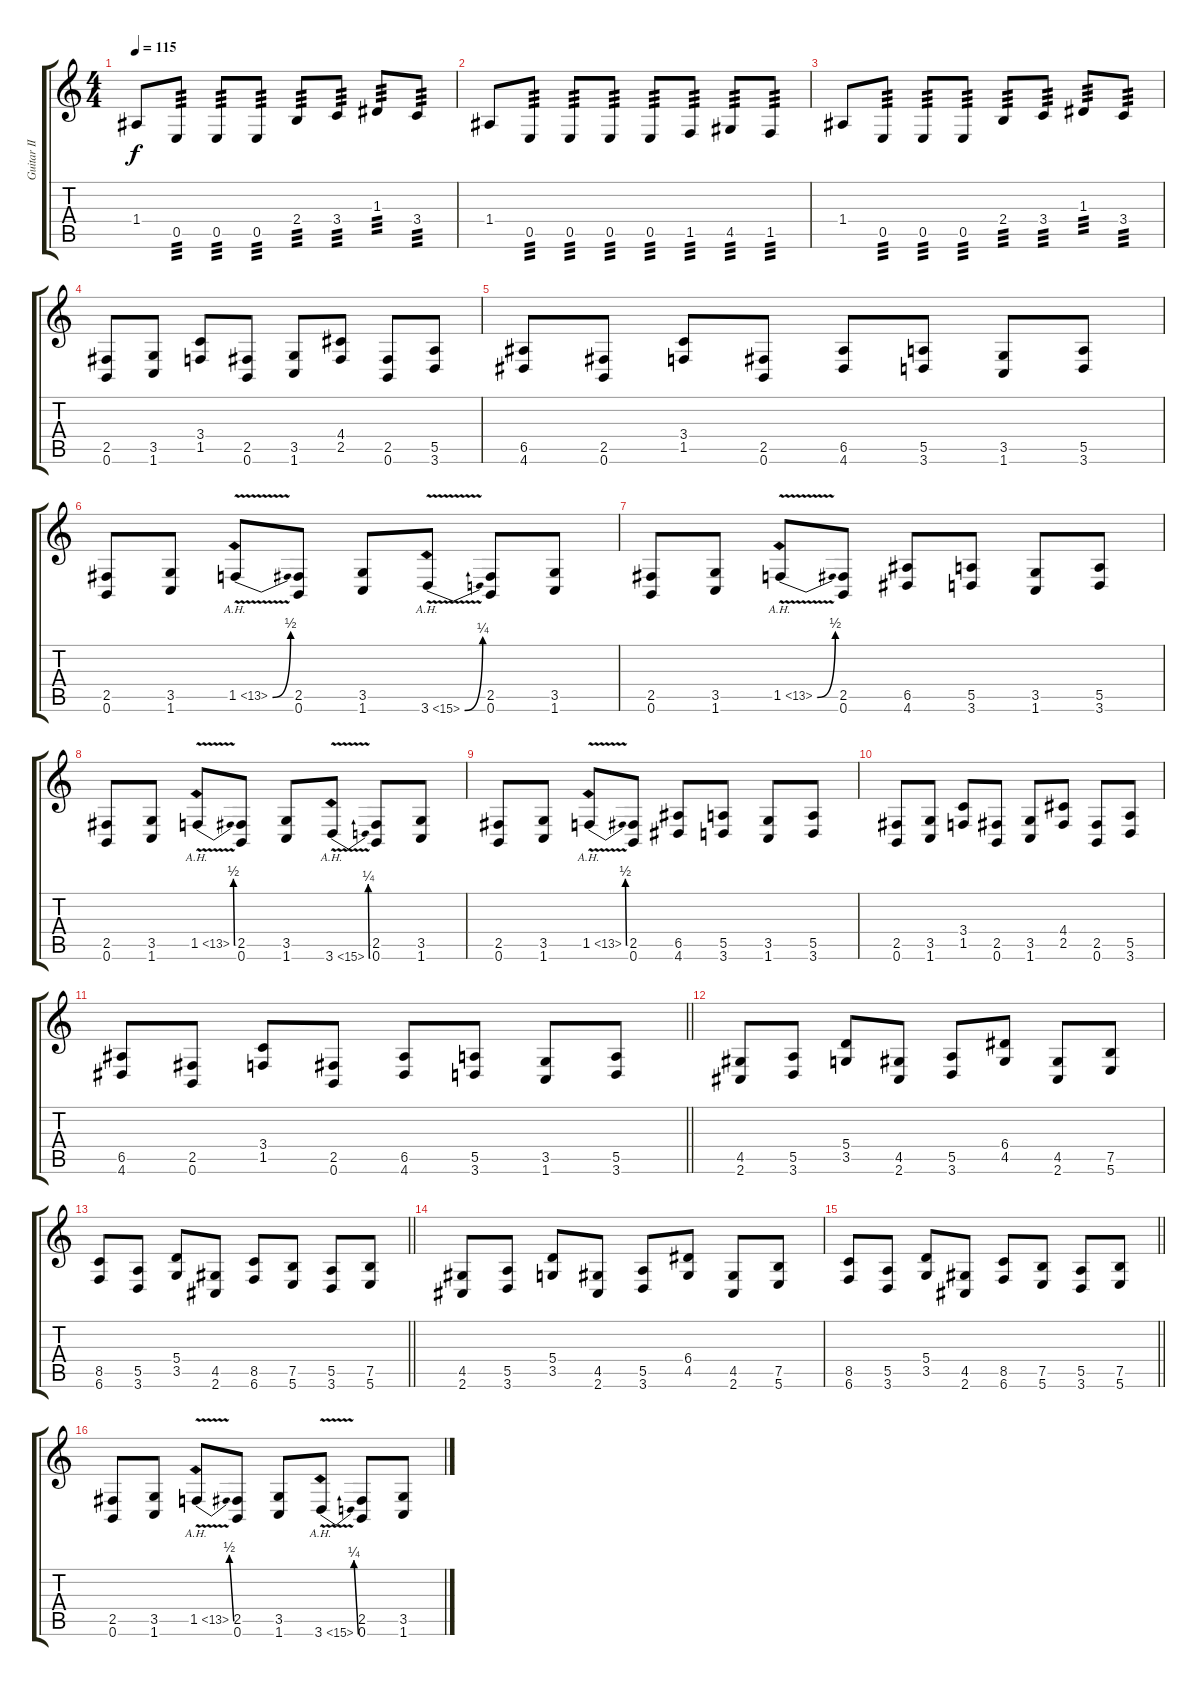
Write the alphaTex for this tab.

\track ("Guitar II" "Guitar II") {instrument distortionguitar}
\staff {score tabs}
\tuning (B3 Gb3 D3 A2 E2 B1) {hide}
\ts (4 4)
\tempo 115
\clef g2
\ks c
1.4.8{dy f} 0.5.8{tp 3} 0.5.8{tp 3} 0.5.8{tp 3} 2.4.8{tp 3} 3.4.8{tp 3} 1.3.8{tp 3} 3.4.8{tp 3} |
1.4.8 0.5.8{tp 3} 0.5.8{tp 3} 0.5.8{tp 3} 0.5.8{tp 3} 1.5.8{tp 3} 4.5.8{tp 3} 1.5.8{tp 3} |
1.4.8 0.5.8{tp 3} 0.5.8{tp 3} 0.5.8{tp 3} 2.4.8{tp 3} 3.4.8{tp 3} 1.3.8{tp 3} 3.4.8{tp 3} |
(2.5 0.6).8 (3.5 1.6).8 (3.4 1.5).8 (2.5 0.6).8 (3.5 1.6).8 (4.4 2.5).8 (2.5 0.6).8 (5.5 3.6).8 |
(6.5 4.6).8 (2.5 0.6).8 (3.4 1.5).8 (2.5 0.6).8 (6.5 4.6).8 (5.5 3.6).8 (3.5 1.6).8 (5.5 3.6).8 |
(2.5 0.6).8 (3.5 1.6).8 1.5{be (bend 0 0 60 2) ah 12 v}.8 (2.5 0.6).8 (3.5 1.6).8 3.6{be (bend 0 0 60 1) ah 12 v}.8 (2.5 0.6).8 (3.5 1.6).8 |
(2.5 0.6).8 (3.5 1.6).8 1.5{be (bend 0 0 60 2) ah 12 v}.8 (2.5 0.6).8 (6.5 4.6).8 (5.5 3.6).8 (3.5 1.6).8 (5.5 3.6).8 |
(2.5 0.6).8 (3.5 1.6).8 1.5{be (bend 0 0 60 2) ah 12 v}.8 (2.5 0.6).8 (3.5 1.6).8 3.6{be (bend 0 0 60 1) ah 12 v}.8 (2.5 0.6).8 (3.5 1.6).8 |
(2.5 0.6).8 (3.5 1.6).8 1.5{be (bend 0 0 60 2) ah 12 v}.8 (2.5 0.6).8 (6.5 4.6).8 (5.5 3.6).8 (3.5 1.6).8 (5.5 3.6).8 |
(2.5 0.6).8 (3.5 1.6).8 (3.4 1.5).8 (2.5 0.6).8 (3.5 1.6).8 (4.4 2.5).8 (2.5 0.6).8 (5.5 3.6).8 |
\barLineRight lightlight
(6.5 4.6).8 (2.5 0.6).8 (3.4 1.5).8 (2.5 0.6).8 (6.5 4.6).8 (5.5 3.6).8 (3.5 1.6).8 (5.5 3.6).8 |
(4.5 2.6).8 (5.5 3.6).8 (5.4 3.5).8 (4.5 2.6).8 (5.5 3.6).8 (6.4 4.5).8 (4.5 2.6).8 (7.5 5.6).8 |
\barLineRight lightlight
(8.5 6.6).8 (5.5 3.6).8 (5.4 3.5).8 (4.5 2.6).8 (8.5 6.6).8 (7.5 5.6).8 (5.5 3.6).8 (7.5 5.6).8 |
(4.5 2.6).8 (5.5 3.6).8 (5.4 3.5).8 (4.5 2.6).8 (5.5 3.6).8 (6.4 4.5).8 (4.5 2.6).8 (7.5 5.6).8 |
\barLineRight lightlight
(8.5 6.6).8 (5.5 3.6).8 (5.4 3.5).8 (4.5 2.6).8 (8.5 6.6).8 (7.5 5.6).8 (5.5 3.6).8 (7.5 5.6).8 |
(2.5 0.6).8 (3.5 1.6).8 1.5{be (bend 0 0 60 2) ah 12 v}.8 (2.5 0.6).8 (3.5 1.6).8 3.6{be (bend 0 0 60 1) ah 12 v}.8 (2.5 0.6).8 (3.5 1.6).8
